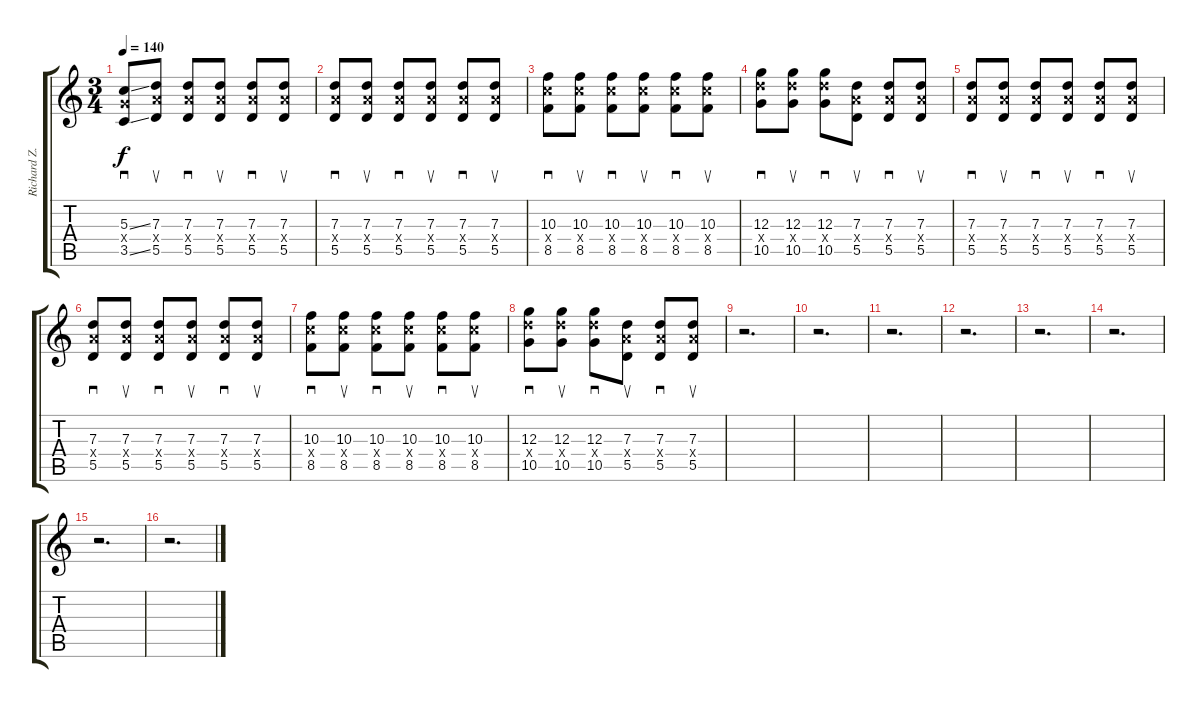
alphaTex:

\track ("Richard Z. Kruspe" "Richard Z.") {instrument electricguitarclean}
\staff {score tabs}
\tuning (E4 B3 G3 D3 A2 D2) {hide}
\ts (3 4)
\tempo 140
\clef g2
\ks c
(5.3{ss} 5.4{x} 3.5{ss}).8{sd dy f} (7.3 7.4{x} 5.5).8{su} (7.3 7.4{x} 5.5).8{sd} (7.3 7.4{x} 5.5).8{su} (7.3 7.4{x} 5.5).8{sd} (7.3 7.4{x} 5.5).8{su} |
(7.3 7.4{x} 5.5).8{sd} (7.3 7.4{x} 5.5).8{su} (7.3 7.4{x} 5.5).8{sd} (7.3 7.4{x} 5.5).8{su} (7.3 7.4{x} 5.5).8{sd} (7.3 7.4{x} 5.5).8{su} |
(10.3 10.4{x} 8.5).8{sd} (10.3 10.4{x} 8.5).8{su} (10.3 10.4{x} 8.5).8{sd} (10.3 10.4{x} 8.5).8{su} (10.3 10.4{x} 8.5).8{sd} (10.3 10.4{x} 8.5).8{su} |
(12.3 12.4{x} 10.5).8{sd} (12.3 12.4{x} 10.5).8{su} (12.3 12.4{x} 10.5).8{sd} (7.3 7.4{x} 5.5).8{su} (7.3 7.4{x} 5.5).8{sd} (7.3 7.4{x} 5.5).8{su} |
(7.3 7.4{x} 5.5).8{sd} (7.3 7.4{x} 5.5).8{su} (7.3 7.4{x} 5.5).8{sd} (7.3 7.4{x} 5.5).8{su} (7.3 7.4{x} 5.5).8{sd} (7.3 7.4{x} 5.5).8{su} |
(7.3 7.4{x} 5.5).8{sd} (7.3 7.4{x} 5.5).8{su} (7.3 7.4{x} 5.5).8{sd} (7.3 7.4{x} 5.5).8{su} (7.3 7.4{x} 5.5).8{sd} (7.3 7.4{x} 5.5).8{su} |
(10.3 10.4{x} 8.5).8{sd} (10.3 10.4{x} 8.5).8{su} (10.3 10.4{x} 8.5).8{sd} (10.3 10.4{x} 8.5).8{su} (10.3 10.4{x} 8.5).8{sd} (10.3 10.4{x} 8.5).8{su} |
(12.3 12.4{x} 10.5).8{sd} (12.3 12.4{x} 10.5).8{su} (12.3 12.4{x} 10.5).8{sd} (7.3 7.4{x} 5.5).8{su} (7.3 7.4{x} 5.5).8{sd} (7.3 7.4{x} 5.5).8{su} |
r.2{d} |
r.2{d} |
r.2{d} |
r.2{d} |
r.2{d} |
r.2{d} |
r.2{d} |
r.2{d}
